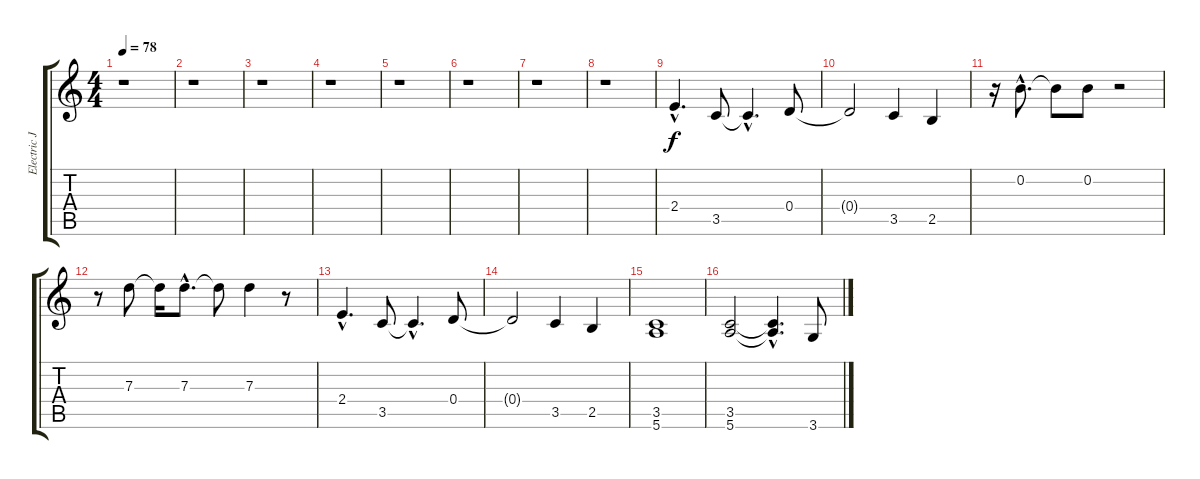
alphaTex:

\track ("Electric Jazz Guitar (Fills)" "Electric J") {instrument electricguitarjazz}
\staff {score tabs}
\tuning (E4 B3 G3 D3 A2 E2) {hide}
\ts (4 4)
\tempo 78
\clef g2
\ks c
r.1{dy f} |
r.1 |
r.1 |
r.1 |
r.1 |
r.1 |
r.1 |
r.1 |
2.4{hac}.4{d} 3.5.8 3.5{hac t}.4{d} 0.4.8 |
0.4{t}.2 3.5.4 2.5.4 |
r.16 0.2{hac}.8{d} 0.2{t}.8 0.2.8 r.2 |
r.8 7.3.8 7.3{t}.16 7.3{hac}.8{d} 7.3{t}.8 7.3.4 r.8 |
2.4{hac}.4{d} 3.5.8 3.5{hac t}.4{d} 0.4.8 |
0.4{t}.2 3.5.4 2.5.4 |
(3.5 5.6).1 |
(3.5 5.6).2 (3.5{hac t} 5.6{hac t}).4{d} 3.6.8
